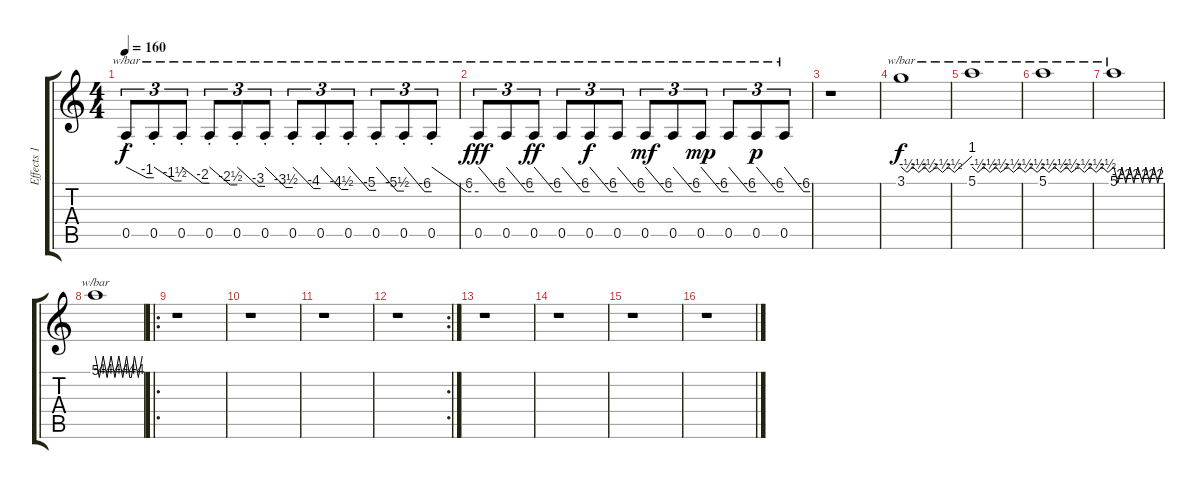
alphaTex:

\track ("Effects 1 (Someone)" "Effects 1 ") {instrument acousticguitarnylon}
\staff {score tabs}
\tuning (E4 B3 G3 D3 A2 E2) {hide}
\ts (4 4)
\tempo 160
\clef g2
\ks c
0.5{st}.8{tu (3 2) tbe (custom default 0 0 45 -4 60 -4) dy f balance 0} 0.5{st}.8{tu (3 2) tbe (custom default 0 0 45 -6 60 -6)} 0.5{st}.8{tu (3 2) tbe (custom default 0 0 45 -8 60 -8)} 0.5{st}.8{tu (3 2) tbe (custom default 0 0 45 -10 60 -10)} 0.5{st}.8{tu (3 2) tbe (custom default 0 0 45 -12 60 -12)} 0.5{st}.8{tu (3 2) tbe (custom default 0 0 45 -14 60 -14)} 0.5{st}.8{tu (3 2) tbe (custom default 0 0 45 -16 60 -16)} 0.5{st}.8{tu (3 2) tbe (custom default 0 0 45 -18 60 -18)} 0.5{st}.8{tu (3 2) tbe (custom default 0 0 45 -20 60 -20)} 0.5{st}.8{tu (3 2) tbe (custom default 0 0 45 -22 60 -22)} 0.5{st}.8{tu (3 2) tbe (custom default 0 0 45 -24 60 -24)} 0.5{st}.8{tu (3 2) tbe (custom default 0 0 45 -24 60 -24)} |
0.5.8{tu (3 2) tbe (custom default 0 0 45 -24 60 -24) dy fff} 0.5.8{tu (3 2) tbe (custom default 0 0 45 -24 60 -24)} 0.5.8{tu (3 2) tbe (custom default 0 0 45 -24 60 -24) dy ff} 0.5.8{tu (3 2) tbe (custom default 0 0 45 -24 60 -24)} 0.5.8{tu (3 2) tbe (custom default 0 0 45 -24 60 -24) dy f} 0.5.8{tu (3 2) tbe (custom default 0 0 45 -24 60 -24)} 0.5.8{tu (3 2) tbe (custom default 0 0 45 -24 60 -24) dy mf} 0.5.8{tu (3 2) tbe (custom default 0 0 45 -24 60 -24)} 0.5.8{tu (3 2) tbe (custom default 0 0 45 -24 60 -24) dy mp} 0.5.8{tu (3 2) tbe (custom default 0 0 45 -24 60 -24)} 0.5.8{tu (3 2) tbe (custom default 0 0 45 -24 60 -24) dy p} 0.5.8{tu (3 2) tbe (custom default 0 0 45 -24 60 -24)} |
r.1 |
3.1.1{tbe (custom default 0 0 5 -2 10 0 15 -2 20 0 24 -2 30 0 35 -2 40 0 45 -2 50 0 60 4) dy f volume 10 instrument pad4choir} |
5.1.1{tbe (custom default 0 0 5 -2 10 0 15 -2 20 0 24 -2 30 0 35 -2 40 0 45 -2 50 0 55 -2 60 0) volume 10 instrument pad4choir} |
5.1.1{tbe (custom default 0 0 5 -2 10 0 15 -2 20 0 24 -2 30 0 35 -2 40 0 45 -2 50 0 55 -2 60 0) volume 10 instrument pad4choir} |
5.1.1{tbe (custom default 0 0 5 -8 10 0 15 -8 20 0 25 -8 30 0 36 -8 40 0 45 -8 50 0 55 -8 60 0) volume 10 instrument pad4choir} |
5.1.1{tbe (custom default 0 0 5 -16 10 0 15 -16 20 0 25 -16 30 0 35 -16 40 0 44 -16 46 -16 50 0 55 -16 60 0) volume 10 instrument pad4choir} |
\ro
r.1 |
r.1 |
r.1 |
\rc 2
r.1 |
r.1 |
r.1 |
r.1 |
r.1
